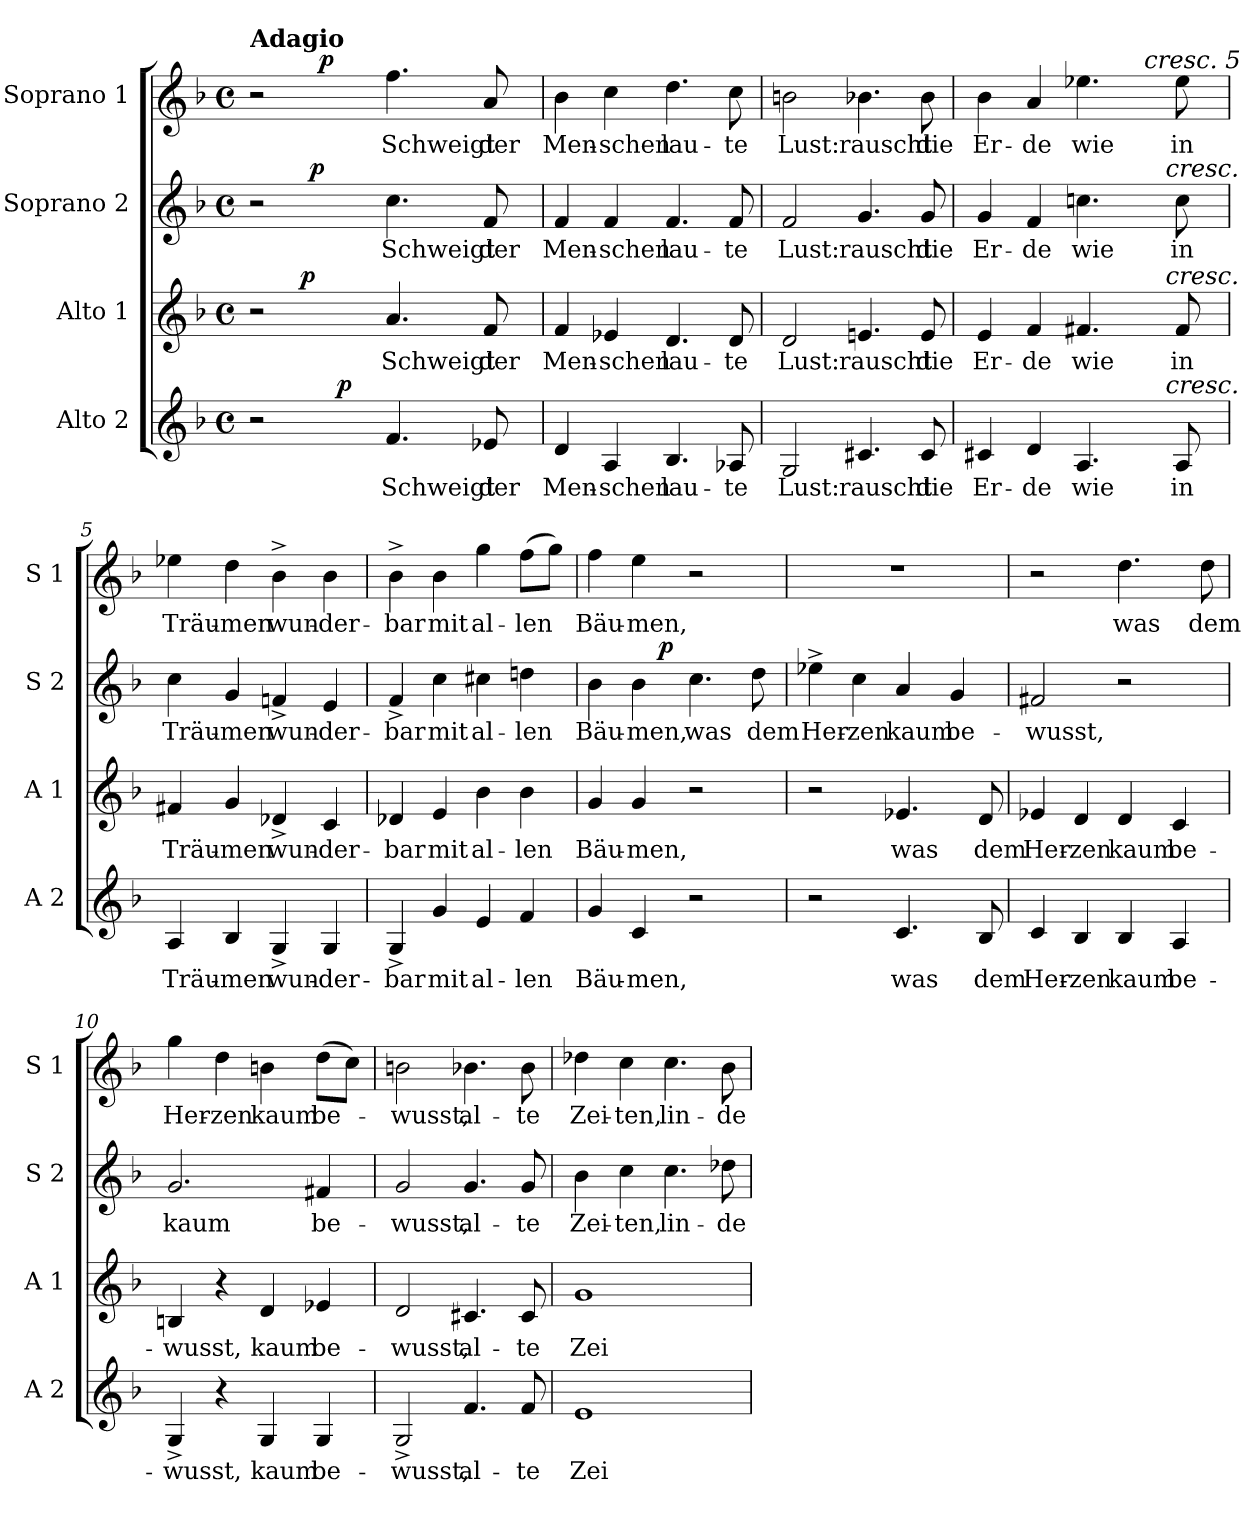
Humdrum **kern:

**kern	**text	**dynam	**kern	**text	**dynam	**kern	**text	**dynam	**kern	**text	**dynam
*part4	*part4	*part4	*part3	*part3	*part3	*part2	*part2	*part2	*part1	*part1	*part1
*staff4	*staff4	*staff4	*staff3	*staff3	*staff3	*staff2	*staff2	*staff2	*staff1	*staff1	*staff1
*I"Alto 2	*	*	*I"Alto 1	*	*	*I"Soprano 2	*	*	*I"Soprano 1	*	*
*I'A 2	*	*	*I'A 1	*	*	*I'S 2	*	*	*I'S 1	*	*
!!LO:PB:g=z
*stria5	*	*	*stria5	*	*	*stria5	*	*	*stria5	*	*
*clefG2	*	*	*clefG2	*	*	*clefG2	*	*	*clefG2	*	*
*k[b-]	*	*	*k[b-]	*	*	*k[b-]	*	*	*k[b-]	*	*
*F:	*	*	*F:	*	*	*F:	*	*	*F:	*	*
*M4/4	*	*	*M4/4	*	*	*M4/4	*	*	*M4/4	*	*
*met(c)	*	*	*met(c)	*	*	*met(c)	*	*	*met(c)	*	*
=1	=1	=1	=1	=1	=1	=1	=1	=1	=1	=1	=1
*^	*	*	*^	*	*	*^	*	*	*^	*	*
!	!	!	!	!	!	!	!	!	!	!	!	!LO:TX:a:B:t=Adagio	!	!	!
2r	4ryy	.	.	2r	8ryy	.	.	2r	8.ryy	.	.	2r	8ryy	.	.
.	.	.	.	.	32.ryy	.	.	.	.	.	.	.	16ryy	.	.
!	!	!	!	!	!	!	!LO:DY:b	!	!	!	!	!	!	!	!
.	.	.	.	.	2ryy	.	p	.	.	.	.	.	.	.	.
!	!	!	!	!	!	!	!	!	!	!	!LO:DY:b	!	!	!	!
.	.	.	.	.	.	.	.	.	2ryy	.	p	.	64ryy	.	.
!	!	!	!	!	!	!	!	!	!	!	!	!	!	!	!LO:DY:b
.	.	.	.	.	.	.	.	.	.	.	.	.	2ryy	.	p
!	!	!	!LO:DY:b	!	!	!	!	!	!	!	!	!	!	!	!
.	2.ryy	.	p	.	.	.	.	.	.	.	.	.	.	.	.
!	!	!LO:LY:b:cj	!	!	!	!LO:LY:b:cj	!	!	!	!LO:LY:b:cj	!	!	!	!LO:LY:b:cj	!
4.f/	.	Schweigt	.	4.a/	.	Schweigt	.	4.cc\	.	Schweigt	.	4.ff\	.	Schweigt	.
.	.	.	.	.	4ryy	.	.	.	.	.	.	.	.	.	.
.	.	.	.	.	.	.	.	.	4ryy	.	.	.	.	.	.
.	.	.	.	.	.	.	.	.	.	.	.	.	4ryy	.	.
!	!	!LO:LY:b:cj	!	!	!	!LO:LY:b:cj	!	!	!	!LO:LY:b:cj	!	!	!	!LO:LY:b:cj	!
8e-X/	.	der	.	8f/	.	der	.	8f/	.	der	.	8a/	.	der	.
.	.	.	.	.	16ryy	.	.	.	.	.	.	.	.	.	.
.	.	.	.	.	.	.	.	.	16ryy	.	.	.	.	.	.
.	.	.	.	.	.	.	.	.	.	.	.	.	32.ryy	.	.
.	.	.	.	.	64ryy	.	.	.	.	.	.	.	.	.	.
=2	=2	=2	=2	=2	=2	=2	=2	=2	=2	=2	=2	=2	=2	=2	=2
!	!	!LO:LY:b:cj	!	!	!	!LO:LY:b:cj	!	!	!	!LO:LY:b:cj	!	!	!	!LO:LY:b:cj	!
*v	*v	*	*	*	*	*	*	*v	*v	*	*	*v	*v	*	*
*	*	*	*v	*v	*	*	*	*	*	*	*	*
4d/	Men-	.	4f/	Men-	.	4f/	Men-	.	4b-\	Men-	.
!	!LO:LY:b:cj	!	!	!LO:LY:b:cj	!	!	!LO:LY:b:cj	!	!	!LO:LY:b:cj	!
4A/	-schen	.	4e-X/	-schen	.	4f/	-schen	.	4cc\	-schen	.
!	!LO:LY:b:cj	!	!	!LO:LY:b:cj	!	!	!LO:LY:b:cj	!	!	!LO:LY:b:cj	!
4.B-/	lau-	.	4.d/	lau-	.	4.f/	lau-	.	4.dd\	lau-	.
!	!LO:LY:b:cj	!	!	!LO:LY:b:cj	!	!	!LO:LY:b:cj	!	!	!LO:LY:b:cj	!
8A-X/	-te	.	8d/	-te	.	8f/	-te	.	8cc\	-te	.
=3	=3	=3	=3	=3	=3	=3	=3	=3	=3	=3	=3
!	!LO:LY:b:cj	!	!	!LO:LY:b:cj	!	!	!LO:LY:b:cj	!	!	!LO:LY:b:cj	!
2G/	Lust:	.	2d/	Lust:	.	2f/	Lust:	.	2bn\	Lust:	.
!	!LO:LY:b:cj	!	!	!LO:LY:b:cj	!	!	!LO:LY:b:cj	!	!	!LO:LY:b:cj	!
4.c#X/	rauscht	.	4.en/	rauscht	.	4.g/	rauscht	.	4.b-X\	rauscht	.
!	!LO:LY:b:cj	!	!	!LO:LY:b:cj	!	!	!LO:LY:b:cj	!	!	!LO:LY:b:cj	!
8c#/	die	.	8e/	die	.	8g/	die	.	8b-\	die	.
!!LO:LB:g=z
=4	=4	=4	=4	=4	=4	=4	=4	=4	=4	=4	=4
!	!LO:LY:b:cj	!	!	!LO:LY:b:cj	!	!	!LO:LY:b:cj	!	!	!LO:LY:b:cj	!
*^	*	*	*^	*	*	*^	*	*	*^	*	*
4c#X/	2ryy	Er-	.	4e/	2ryy	Er-	.	4g/	2ryy	Er-	.	4b-\	2ryy	Er-	.
!	!	!LO:LY:b:cj	!	!	!	!LO:LY:b:cj	!	!	!	!LO:LY:b:cj	!	!	!	!LO:LY:b:cj	!
4d/	.	-de	.	4f/	.	-de	.	4f/	.	-de	.	4a/	.	-de	.
!	!	!LO:LY:b:cj	!	!	!	!LO:LY:b:cj	!	!	!	!LO:LY:b:cj	!	!	!	!LO:LY:b:cj	!
4.A/	4ryy	wie	.	4.f#X/	4ryy	wie	.	4.ccn\	4ryy	wie	.	4.ee-X\	4ryy	wie	.
.	16..ryy	.	.	.	16..ryy	.	.	.	16..ryy	.	.	.	32.ryy	.	.
!	!	!	!	!	!	!	!	!	!	!	!	!	!LO:TX:a:i:t=cresc. 5	!	!
.	.	.	.	.	.	.	.	.	.	.	.	.	8ryy	.	.
!	!	!	!	!	!	!	!	!	!LO:TX:a:i:t=cresc.	!	!	!	!	!	!
!	!	!	!	!	!LO:TX:a:i:t=cresc.	!	!	!	!	!	!	!	!	!	!
!	!LO:TX:a:i:t=cresc.	!	!	!	!	!	!	!	!	!	!	!	!	!	!
.	8ryy	.	.	.	8ryy	.	.	.	8ryy	.	.	.	.	.	.
!	!	!LO:LY:b:cj	!	!	!	!LO:LY:b:cj	!	!	!	!LO:LY:b:cj	!	!	!	!LO:LY:b:cj	!
8A/	.	in	.	8f#/	.	in	.	8cc\	.	in	.	8ee-\	.	in	.
.	.	.	.	.	.	.	.	.	.	.	.	.	16ryy	.	.
.	64ryy	.	.	.	64ryy	.	.	.	64ryy	.	.	.	64ryy	.	.
=5	=5	=5	=5	=5	=5	=5	=5	=5	=5	=5	=5	=5	=5	=5	=5
!	!	!LO:LY:b:cj	!	!	!	!LO:LY:b:cj	!	!	!	!LO:LY:b:cj	!	!	!	!LO:LY:b:cj	!
*v	*v	*	*	*	*	*	*	*v	*v	*	*	*v	*v	*	*
*	*	*	*v	*v	*	*	*	*	*	*	*	*
4A/	Träu-	.	4f#X/	Träu-	.	4cc\	Träu-	.	4ee-X\	Träu-	.
!	!LO:LY:b:cj	!	!	!LO:LY:b:cj	!	!	!LO:LY:b:cj	!	!	!LO:LY:b:cj	!
4B-/	-men	.	4g/	-men	.	4g/	-men	.	4dd\	-men	.
!	!LO:LY:b:cj	!	!	!LO:LY:b:cj	!	!	!LO:LY:b:cj	!	!	!LO:LY:b:cj	!
4G^</	wun-	.	4d-X^</	wun-	.	4fn^</	wun-	.	4b-^>\	wun-	.
!	!LO:LY:b:cj	!	!	!LO:LY:b:cj	!	!	!LO:LY:b:cj	!	!	!LO:LY:b:cj	!
4G/	-der-	.	4c/	-der-	.	4e/	-der-	.	4b-\	-der-	.
=6	=6	=6	=6	=6	=6	=6	=6	=6	=6	=6	=6
!	!LO:LY:b:cj	!	!	!LO:LY:b:cj	!	!	!LO:LY:b:cj	!	!	!LO:LY:b:cj	!
4G^</	-bar	.	4d-X/	-bar	.	4f^</	-bar	.	4b-^>\	-bar	.
!	!LO:LY:b:cj	!	!	!LO:LY:b:cj	!	!	!LO:LY:b:cj	!	!	!LO:LY:b:cj	!
4g/	mit	.	4e/	mit	.	4cc\	mit	.	4b-\	mit	.
!	!LO:LY:b:cj	!	!	!LO:LY:b:cj	!	!	!LO:LY:b:cj	!	!	!LO:LY:b:cj	!
4e/	al-	.	4b-\	al-	.	4cc#X\	al-	.	4gg\	al-	.
!	!LO:LY:b:cj	!	!	!LO:LY:b:cj	!	!	!LO:LY:b:cj	!	!	!LO:LY:b	!
4f/	-len	.	4b-\	-len	.	4ddn\	-len	.	(>8ff\L	-len	.
.	.	.	.	.	.	.	.	.	8gg\J)	.	.
=7	=7	=7	=7	=7	=7	=7	=7	=7	=7	=7	=7
!	!LO:LY:b:cj	!	!	!LO:LY:b:cj	!	!	!LO:LY:b:cj	!	!	!LO:LY:b:cj	!
*	*	*	*	*	*	*^	*	*	*	*	*
4g/	Bäu-	.	4g/	Bäu-	.	4b-\	4ryy	Bäu-	.	4ff\	Bäu-	.
!	!LO:LY:b:cj	!	!	!LO:LY:b:cj	!	!	!	!LO:LY:b:cj	!	!	!LO:LY:b:cj	!
4c/	-men,	.	4g/	-men,	.	4b-\	16..ryy	-men,	.	4ee\	-men,	.
!	!	!	!	!	!	!	!	!	!LO:DY:b	!	!	!
.	.	.	.	.	.	.	2ryy	.	p	.	.	.
!	!	!	!	!	!	!	!	!LO:LY:b:cj	!	!	!	!
2r	.	.	2r	.	.	4.cc\	.	was	.	2r	.	.
.	.	.	.	.	.	.	8ryy	.	.	.	.	.
!	!	!	!	!	!	!	!	!LO:LY:b:cj	!	!	!	!
.	.	.	.	.	.	8dd\	.	dem	.	.	.	.
.	.	.	.	.	.	.	64ryy	.	.	.	.	.
!!LO:LB:g=z
=8	=8	=8	=8	=8	=8	=8	=8	=8	=8	=8	=8	=8
!	!	!	!	!	!	!	!	!LO:LY:b	!	!	!	!
*	*	*	*	*	*	*v	*v	*	*	*	*	*
2r	.	.	2r	.	.	4ee-X^>\	Her-	.	1r	.	.
!	!	!	!	!	!	!	!LO:LY:b:rj	!	!	!	!
.	.	.	.	.	.	4cc\	-zen	.	.	.	.
!	!LO:LY:b:cj	!	!	!LO:LY:b:cj	!	!	!LO:LY:b:cj	!	!	!	!
4.c/	was	.	4.e-X/	was	.	4a/	kaum	.	.	.	.
!	!	!	!	!	!	!	!LO:LY:b:cj	!	!	!	!
.	.	.	.	.	.	4g/	be-	.	.	.	.
!	!LO:LY:b:cj	!	!	!LO:LY:b:cj	!	!	!	!	!	!	!
8B-/	dem	.	8d/	dem	.	.	.	.	.	.	.
=9	=9	=9	=9	=9	=9	=9	=9	=9	=9	=9	=9
!	!LO:LY:b	!	!	!LO:LY:b	!	!	!LO:LY:b:cj	!	!	!	!
4c/	Her-	.	4e-X/	Her-	.	2f#X/	-wusst,	.	2r	.	.
!	!LO:LY:b:rj	!	!	!LO:LY:b:rj	!	!	!	!	!	!	!
4B-/	-zen	.	4d/	-zen	.	.	.	.	.	.	.
!	!LO:LY:b:cj	!	!	!LO:LY:b:cj	!	!	!	!	!	!LO:LY:b:cj	!
4B-/	kaum	.	4d/	kaum	.	2r	.	.	4.dd\	was	.
!	!LO:LY:b:cj	!	!	!LO:LY:b:cj	!	!	!	!	!	!	!
4A/	be-	.	4c/	be-	.	.	.	.	.	.	.
!	!	!	!	!	!	!	!	!	!	!LO:LY:b:cj	!
.	.	.	.	.	.	.	.	.	8dd\	dem	.
=10	=10	=10	=10	=10	=10	=10	=10	=10	=10	=10	=10
!	!LO:LY:b:cj	!	!	!LO:LY:b:cj	!	!	!LO:LY:b:cj	!	!	!LO:LY:b	!
4G^>/	-wusst,	.	4Bn/	-wusst,	.	2.g/	kaum	.	4gg\	Her-	.
!	!	!	!	!	!	!	!	!	!	!LO:LY:b:rj	!
4r	.	.	4r	.	.	.	.	.	4dd\	-zen	.
!	!LO:LY:b:cj	!	!	!LO:LY:b:cj	!	!	!	!	!	!LO:LY:b:cj	!
4G/	kaum	.	4d/	kaum	.	.	.	.	4bn\	kaum	.
!	!LO:LY:b:cj	!	!	!LO:LY:b:cj	!	!	!LO:LY:b:cj	!	!	!LO:LY:b:cj	!
4G/	be-	.	4e-X/	be-	.	4f#X/	be-	.	(>8dd\L	be-	.
.	.	.	.	.	.	.	.	.	8cc\J)	.	.
=11	=11	=11	=11	=11	=11	=11	=11	=11	=11	=11	=11
!	!LO:LY:b:cj	!	!	!LO:LY:b:cj	!	!	!LO:LY:b:cj	!	!	!LO:LY:b:cj	!
2G^>/	-wusst,	.	2d/	-wusst,	.	2g/	-wusst,	.	2bn\	-wusst,	.
!	!LO:LY:b:cj	!	!	!LO:LY:b:cj	!	!	!LO:LY:b:cj	!	!	!LO:LY:b:cj	!
4.f/	al-	.	4.c#X/	al-	.	4.g/	al-	.	4.b-X\	al-	.
!	!LO:LY:b:cj	!	!	!LO:LY:b:cj	!	!	!LO:LY:b:cj	!	!	!LO:LY:b:cj	!
8f/	-te	.	8c#/	-te	.	8g/	-te	.	8b-\	-te	.
!!LO:PB:g=z
=12	=12	=12	=12	=12	=12	=12	=12	=12	=12	=12	=12
!	!LO:LY:b:cj	!	!	!LO:LY:b:cj	!	!	!LO:LY:b	!	!	!LO:LY:b	!
1e	Zei-	.	1g	Zei-	.	4b-\	Zei-	.	4dd-X\	Zei-	.
!	!	!	!	!	!	!	!LO:LY:b:rj	!	!	!LO:LY:b:rj	!
.	.	.	.	.	.	4cc\	-ten,	.	4cc\	-ten,	.
!	!	!	!	!	!	!	!LO:LY:b:cj	!	!	!LO:LY:b:cj	!
.	.	.	.	.	.	4.cc\	lin-	.	4.cc\	lin-	.
!	!	!	!	!	!	!	!LO:LY:b:cj	!	!	!LO:LY:b:cj	!
.	.	.	.	.	.	8dd-X\	-de	.	8b-\	-de	.
=	=	=	=	=	=	=	=	=	=	=	=
*-	*-	*-	*-	*-	*-	*-	*-	*-	*-	*-	*-
